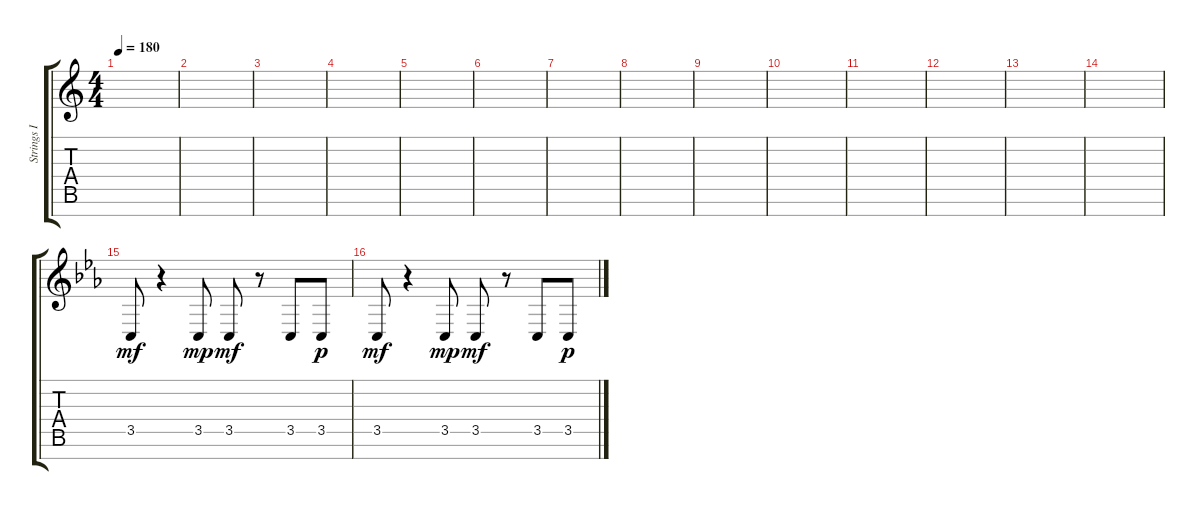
\track ("Strings I" "Strings I") {instrument stringensemble2}
\staff {score tabs}
\tuning (E4 B3 G3 D3 A2 E2 B1) {hide}
\ts (4 4)
\tempo 180
\clef g2
\ks c
|
|
|
|
|
|
|
|
|
|
|
|
|
|
\ks cminor
3.5.8{dy mf} r.4 3.5.8{dy mp} 3.5.8{dy mf} r.8 3.5.8 3.5.8{dy p} |
3.5.8{dy mf} r.4 3.5.8{dy mp} 3.5.8{dy mf} r.8 3.5.8 3.5.8{dy p}
